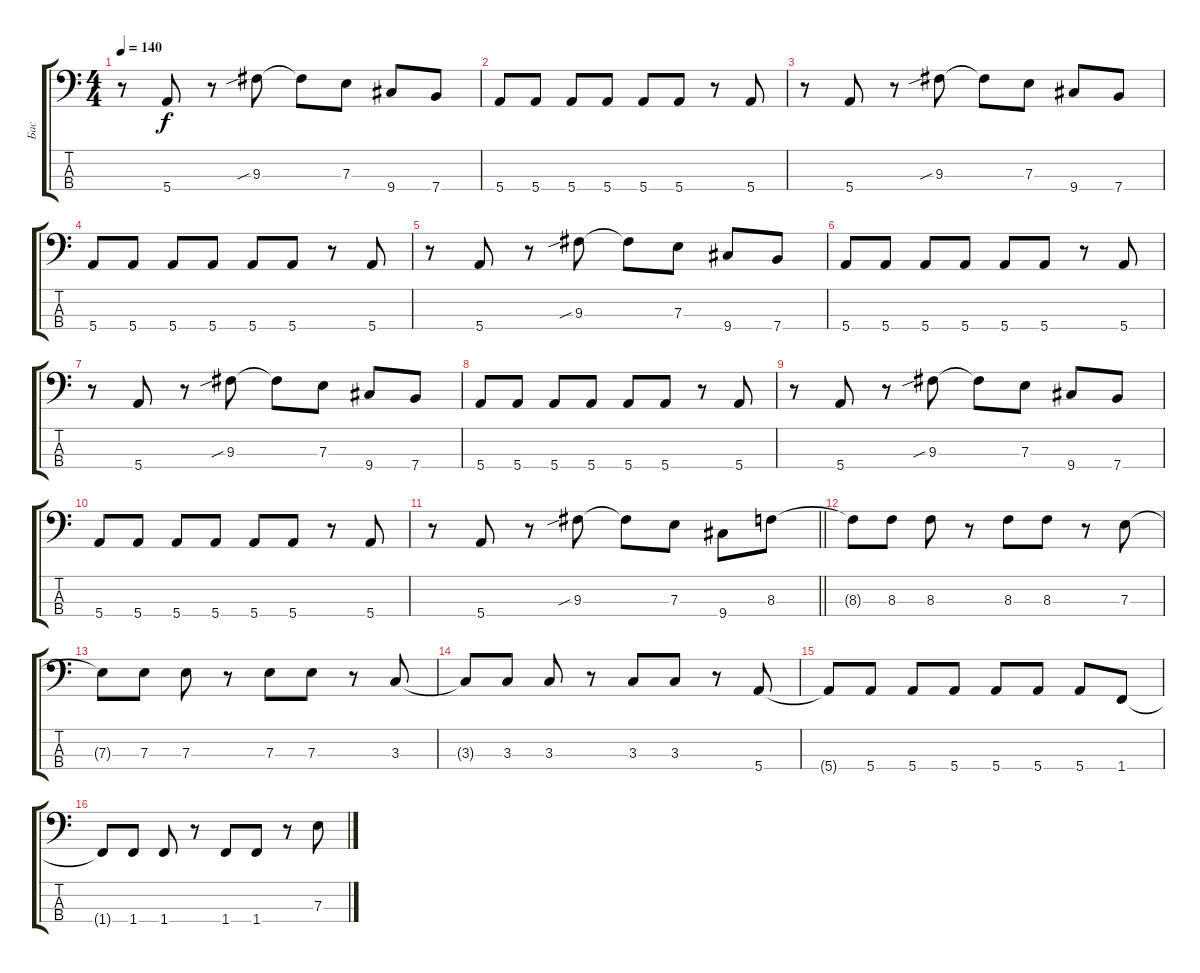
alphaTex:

\track ("Бас" "Бас") {instrument electricbassfinger}
\staff {score tabs}
\tuning (G2 D2 A1 E1) {hide}
\ts (4 4)
\tempo 140
\clef f4
\ks c
r.8{dy f} 5.4.8 r.8 9.3{sib}.8 9.3{t}.8 7.3.8 9.4.8 7.4.8 |
5.4.8 5.4.8 5.4.8 5.4.8 5.4.8 5.4.8 r.8 5.4.8 |
r.8 5.4.8 r.8 9.3{sib}.8 9.3{t}.8 7.3.8 9.4.8 7.4.8 |
5.4.8 5.4.8 5.4.8 5.4.8 5.4.8 5.4.8 r.8 5.4.8 |
r.8 5.4.8 r.8 9.3{sib}.8 9.3{t}.8 7.3.8 9.4.8 7.4.8 |
5.4.8 5.4.8 5.4.8 5.4.8 5.4.8 5.4.8 r.8 5.4.8 |
r.8 5.4.8 r.8 9.3{sib}.8 9.3{t}.8 7.3.8 9.4.8 7.4.8 |
5.4.8 5.4.8 5.4.8 5.4.8 5.4.8 5.4.8 r.8 5.4.8 |
r.8 5.4.8 r.8 9.3{sib}.8 9.3{t}.8 7.3.8 9.4.8 7.4.8 |
5.4.8 5.4.8 5.4.8 5.4.8 5.4.8 5.4.8 r.8 5.4.8 |
\barLineRight lightlight
r.8 5.4.8 r.8 9.3{sib}.8 9.3{t}.8 7.3.8 9.4.8 8.3.8 |
8.3{t}.8 8.3.8 8.3.8 r.8 8.3.8 8.3.8 r.8 7.3.8 |
7.3{t}.8 7.3.8 7.3.8 r.8 7.3.8 7.3.8 r.8 3.3.8 |
3.3{t}.8 3.3.8 3.3.8 r.8 3.3.8 3.3.8 r.8 5.4.8 |
5.4{t}.8 5.4.8 5.4.8 5.4.8 5.4.8 5.4.8 5.4.8 1.4.8 |
1.4{t}.8 1.4.8 1.4.8 r.8 1.4.8 1.4.8 r.8 7.3.8
